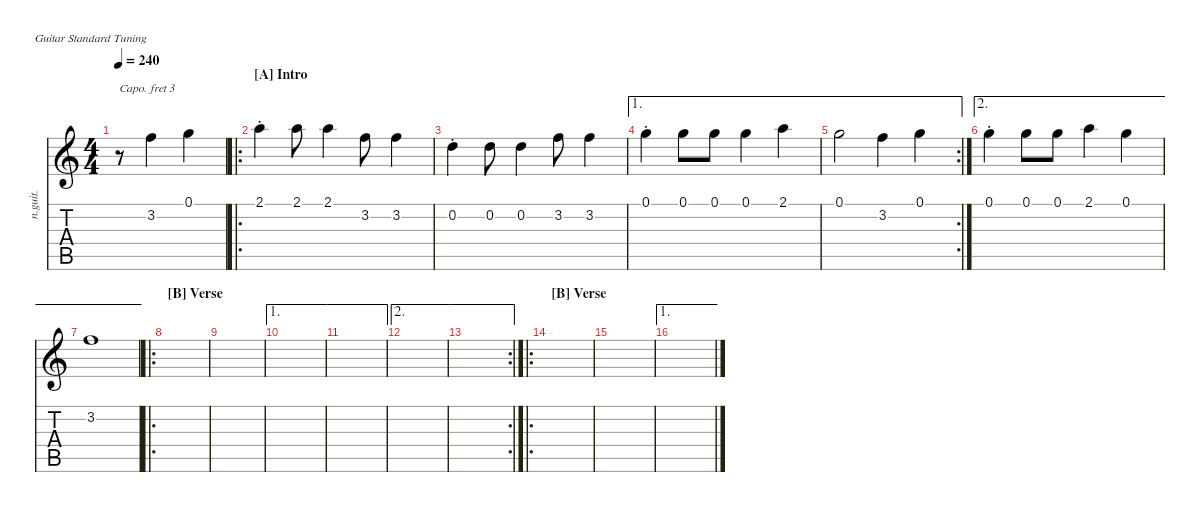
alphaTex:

\defaultSystemsLayout 4
\hideDynamics
\bracketExtendMode nobrackets
\otherSystemsTrackNameOrientation horizontal
\track ("Lead Guitar" "n.guit.") {mute instrument acousticguitarnylon}
\staff {score tabs}
\capo 3
\tuning (E4 B3 G3 D3 A2 E2)
\ts (4 4)
\ac
\tempo 240
\clef g2
\ks c
r.8{dy mf instrument acousticguitarnylon beam Down} 3.2.4{beam Down} 0.1.4{beam Down} |
\ro
\section ("A" "Intro")
2.1{st}.4{beam Down} 2.1.8{beam Down} 2.1.4{beam Down} 3.2.8{beam Down} 3.2.4{beam Down} |
0.2{st}.4{beam Down} 0.2.8{beam Down} 0.2.4{beam Down} 3.2.8{beam Down} 3.2.4{beam Down} |
\ae 1
0.1{st}.4{beam Down} 0.1.8{beam Down} 0.1.8{beam Down} 0.1.4{beam Down} 2.1.4{beam Down} |
\ae 1
\rc 2
0.1.2{beam Down} 3.2.4{beam Down} 0.1.4{beam Down} |
\ae 2
0.1{st}.4{beam Down} 0.1.8{beam Down} 0.1.8{beam Down} 2.1.4{beam Down} 0.1.4{beam Down} |
\ae 2
3.2.1{beam Down} |
\ro
\section ("B" "Verse")
|
|
\ae 1
|
\ae 1
|
\ae 2
|
\ae 2
\rc 2
|
\ro
\section ("B" "Verse")
|
|
\ae 1
